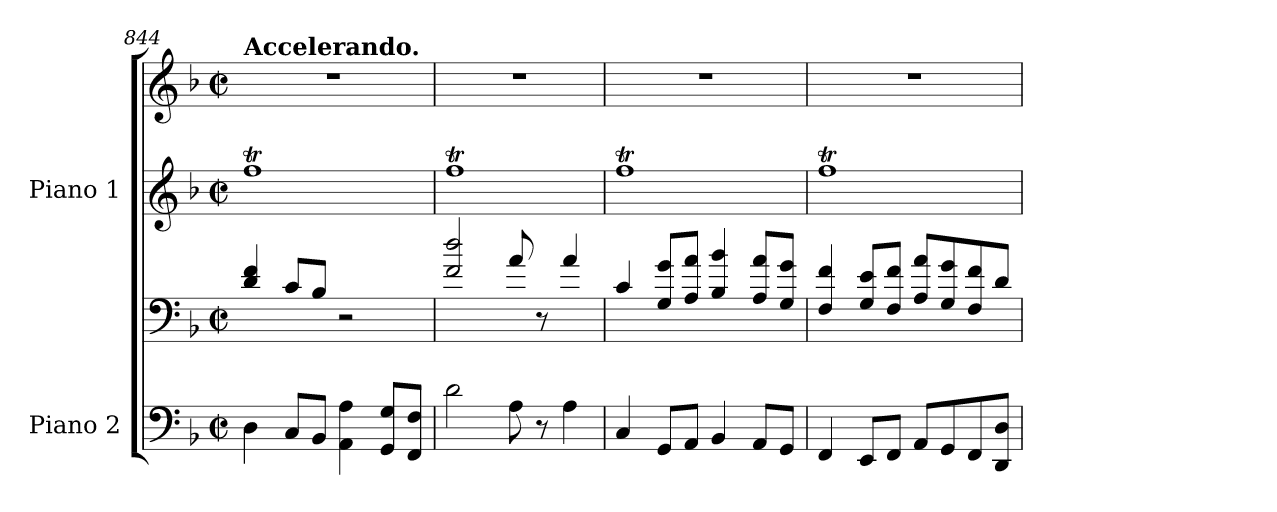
**kern	**kern	**kern	**kern
*part2	*part2	*part1	*part1
*staff4	*staff3	*staff2	*staff1
*I"Piano 2	*	*I"Piano 1	*
*I'Pno. 2	*	*I'Pno. 1	*
!!LO:PB:g=z
*clefF4	*clefF4	*clefG2	*clefG2
*k[b-]	*k[b-]	*k[b-]	*k[b-]
*M2/2	*M2/2	*M2/2	*M2/2
*met(c|)	*met(c|)	*met(c|)	*met(c|)
*MM108	*MM108	*MM108	*MM108
=844	=844	=844	=844
!	!	!	!LO:TX:a:B:t=Accelerando.
4D\	4d/ 4f/	1ffT	1r
8C/L	8c/L	.	.
8BB-/J	8B-/J	.	.
4AA\ 4A\	2r	.	.
8GG/ 8G/L	.	.	.
8FF/ 8F/J	.	.	.
=845	=845	=845	=845
2d\	2f/ 2dd/	1ffT	1r
8A\	8a/	.	.
8r	8r	.	.
4A\	4a/	.	.
=846	=846	=846	=846
4C/	4c/	1ffT	1r
8GG/L	8G/ 8g/L	.	.
8AA/J	8A/ 8a/J	.	.
4BB-/	4B-/ 4b-/	.	.
8AA/L	8A/ 8a/L	.	.
8GG/J	8G/ 8g/J	.	.
=847	=847	=847	=847
4FF/	4F/ 4f/	1ffT	1r
8EE/L	8G/ 8e/L	.	.
8FF/J	8F/ 8f/J	.	.
8AA/L	8A/ 8a/L	.	.
8GG/	8G/ 8g/	.	.
8FF/	8F/ 8f/	.	.
8DD/ 8D/J	8d/J	.	.
=	=	=	=
*-	*-	*-	*-
